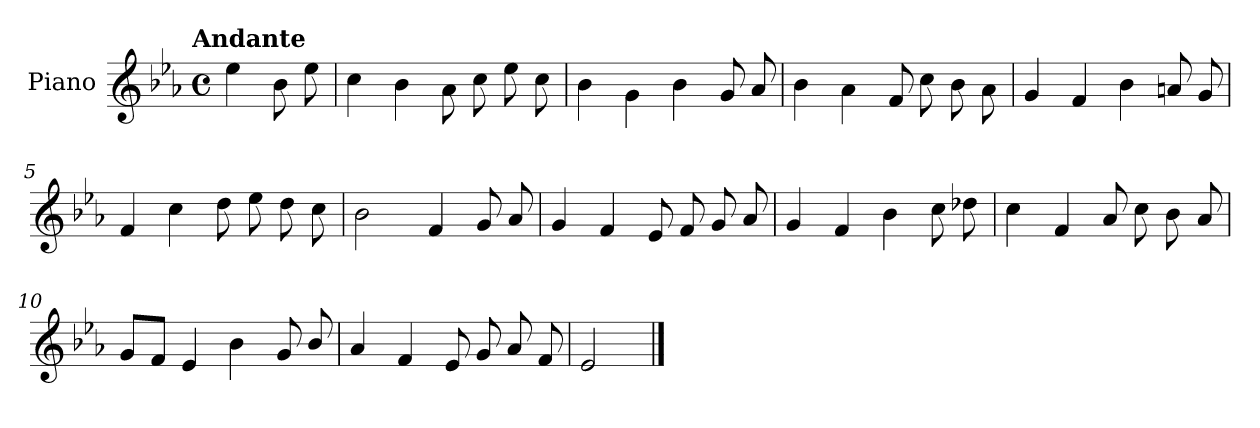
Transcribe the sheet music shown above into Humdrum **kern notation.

**kern
*part1
*staff1
*I"Piano
*I'Pno.
*clefG2
*k[b-e-a-]
!!LO:TX:omd:t=Andante
*M4/4
*met(c)
*MM92
=
4ee-\
8b-\
8ee-\
=1
4cc\
4b-\
8a-\
8cc\
8ee-\
8cc\
=2
4b-\
4g\
4b-\
8g/
8a-/
=3
4b-\
4a-\
8f/
8cc\
8b-\
8a-\
!!LO:LB:g=z
=4
4g/
4f/
4b-\
8an/
8g/
=5
4f/
4cc\
8dd\
8ee-\
8dd\
8cc\
=6
2b-\
4f/
8g/
8a-/
=7
4g/
4f/
8e-/
8f/
8g/
8a-/
=8
4g/
4f/
4b-\
8cc\
8dd-X\
!!LO:LB:g=z
=9
4cc\
4f/
8a-/
8cc\
8b-\
8a-/
=10
8g/L
8f/J
4e-/
4b-\
8g/
8b-/
=11
4a-/
4f/
8e-/
8g/
8a-/
8f/
=12
2e-/
==
*-
